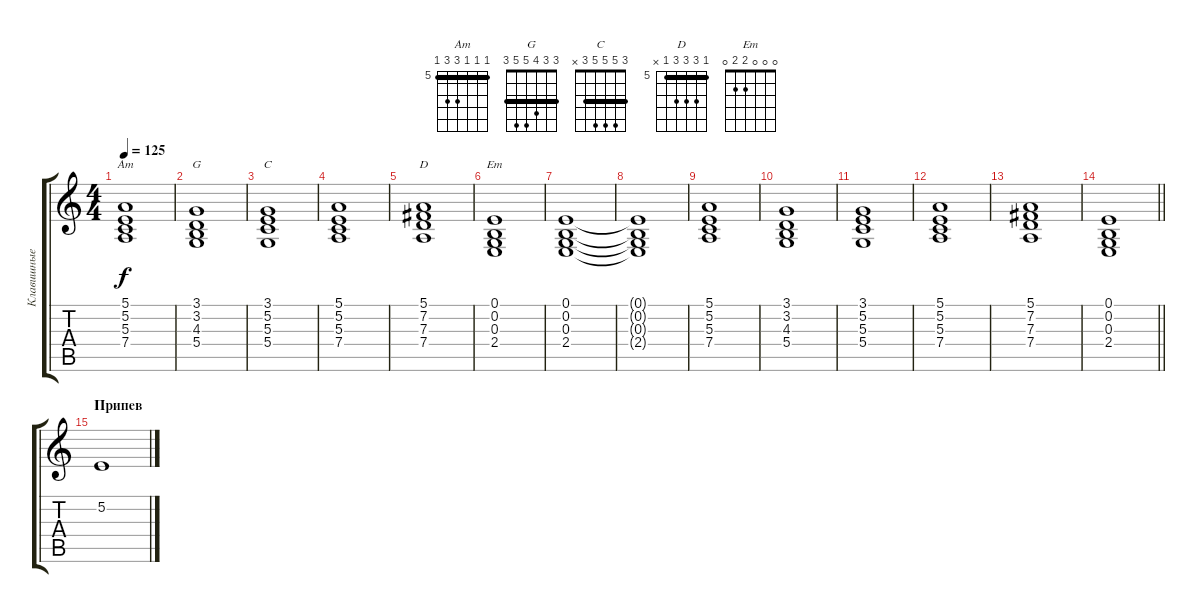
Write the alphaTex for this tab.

\track ("Клавишные" "Клавишные") {instrument lead3calliope}
\staff {score tabs}
\tuning (E4 B3 G3 D3 A2 E2) {hide}
\chord ("Am" 5 5 5 7 7 5) {firstfret 5 barre 5}
\chord ("G" 3 3 4 5 5 3) {barre 3}
\chord ("C" 3 5 5 5 3 x) {barre 3}
\chord ("D" 5 7 7 7 5 x) {firstfret 5 barre 5}
\chord ("Em" 0 0 0 2 2 0)
\ts (4 4)
\tempo 125
\clef g2
\ks c
(5.1 5.2 5.3 7.4).1{ch "Am" dy f} |
(3.1 3.2 4.3 5.4).1{ch "G"} |
(3.1 5.2 5.3 5.4).1{ch "C"} |
(5.1 5.2 5.3 7.4).1 |
(5.1 7.2 7.3 7.4).1{ch "D"} |
(0.1 0.2 0.3 2.4).1{ch "Em"} |
(0.1 0.2 0.3 2.4).1 |
(0.1{t} 0.2{t} 0.3{t} 2.4{t}).1 |
(5.1 5.2 5.3 7.4).1 |
(3.1 3.2 4.3 5.4).1 |
(3.1 5.2 5.3 5.4).1 |
(5.1 5.2 5.3 7.4).1 |
(5.1 7.2 7.3 7.4).1 |
\barLineRight lightlight
(0.1 0.2 0.3 2.4).1 |
\section ("" "Припев")
5.2.1{volume 14 instrument lead3calliope}
